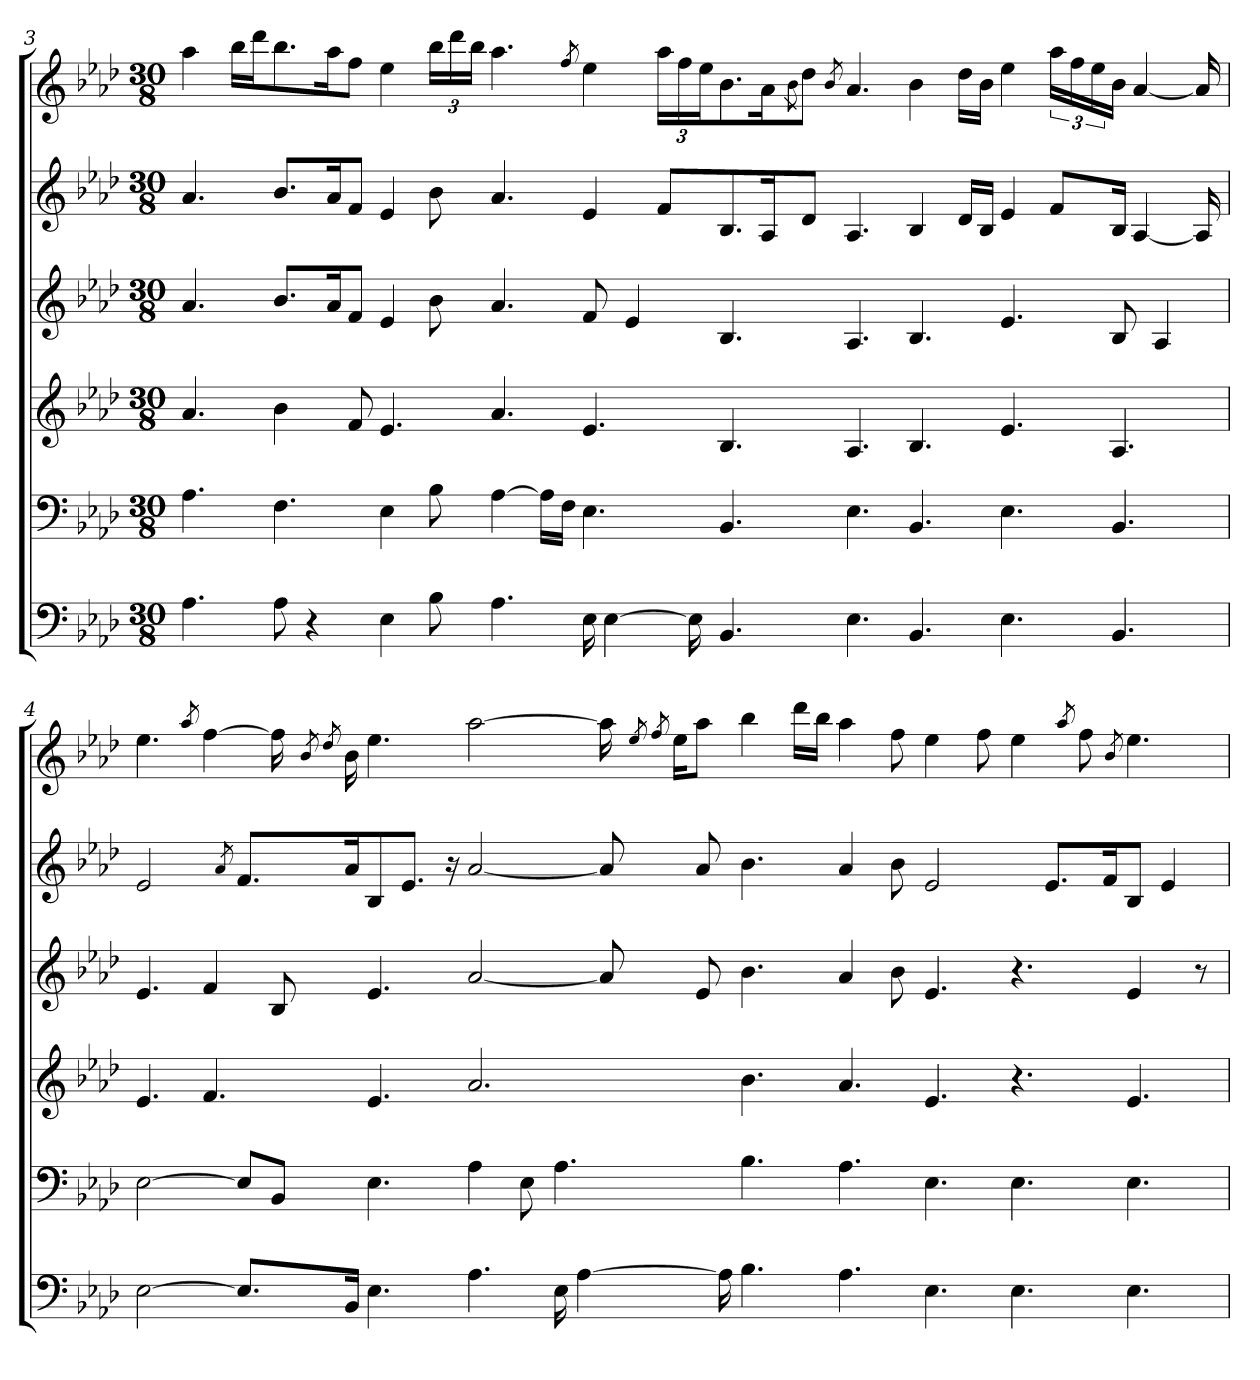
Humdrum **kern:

**kern	**kern	**kern	**kern	**kern	**kern
*part6	*part5	*part4	*part3	*part2	*part1
*staff6	*staff5	*staff4	*staff3	*staff2	*staff1
*clefF4	*clefF4	*clefG2	*clefG2	*clefG2	*clefG2
*k[b-e-a-d-]	*k[b-e-a-d-]	*k[b-e-a-d-]	*k[b-e-a-d-]	*k[b-e-a-d-]	*k[b-e-a-d-]
*M30/8	*M30/8	*M30/8	*M30/8	*M30/8	*M30/8
=3	=3	=3	=3	=3	=3
4.A-	4.A-	4.a-	4.a-	4.a-	4aa-
.	.	.	.	.	16bb-\LL
.	.	.	.	.	16ddd-\J
8A-	4.F	4b-	8.b-/L	8.b-/L	8.bb-\
4r	.	.	.	.	.
.	.	.	16a-/K	16a-/K	16aa-\K
.	.	8f	8f/J	8f/J	8ff\J
4E-	4E-	4.e-	4e-	4e-	4ee-
8B-	8B-	.	8b-	8b-	24bb-\LL
.	.	.	.	.	24ddd-\
.	.	.	.	.	24bb-\JJ
4.A-	[4A-	4.a-	4.a-	4.a-	4.aa-
.	16A-\LL]	.	.	.	.
.	16F\JJ	.	.	.	.
.	.	.	.	.	8qff
16E-	4.E-	4.e-	8f	4e-	4ee-
[4E-	.	.	.	.	.
.	.	.	4e-	.	.
.	.	.	.	8f/L	24aa-\LL
.	.	.	.	.	24ff\
16E-]	.	.	.	.	.
.	.	.	.	.	24ee-\J
4.BB-	4.BB-	4.B-	4.B-	8.B-/	8.b-\
.	.	.	.	16A-/K	16a-\K
.	.	.	.	.	8qb-\
.	.	.	.	8d-/J	8dd-\J
.	.	.	.	.	8qb-
4.E-	4.E-	4.A-	4.A-	4.A-	4.a-
4.BB-	4.BB-	4.B-	4.B-	4B-	4b-
.	.	.	.	16d-/LL	16dd-\LL
.	.	.	.	16B-/JJ	16b-\JJ
4.E-	4.E-	4.e-	4.e-	4e-	4ee-
.	.	.	.	8f/L	24aa-\LL
.	.	.	.	.	24ff\
.	.	.	.	.	24ee-\
4.BB-	4.BB-	4.A-	8B-	16B-/Jk	16b-\JJ
.	.	.	.	[4A-	[4a-
.	.	.	4A-	.	.
.	.	.	.	16A-]	16a-]
=4	=4	=4	=4	=4	=4
[2E-	[2E-	4.e-	4.e-	2e-	4.ee-
.	.	.	.	.	8qaa-
.	.	4.f	4f	.	[4ff
.	.	.	.	8qa-	.
8.E-/L]	8E-/L]	.	.	8.f/L	.
.	8BB-/J	.	8B-	.	16ff]
.	.	.	.	.	8qb-
.	.	.	.	.	8qdd-
16BB-/Jk	.	.	.	16a-/K	16b-
4.E-	4.E-	4.e-	4.e-	8B-/	4.ee-
.	.	.	.	8.e-/J	.
.	.	.	.	16r	.
4.A-	4A-	2.a-	[2a-	[2a-	[2aa-
.	8E-	.	.	.	.
16E-	4.A-	.	.	.	.
[4A-	.	.	.	.	.
.	.	.	8a-]	8a-]	16aa-]
.	.	.	.	.	8qee-
.	.	.	.	.	8qff
.	.	.	.	.	16ee-\KL
.	.	.	8e-	8a-	8aa-\J
16A-]	.	.	.	.	.
4.B-	4.B-	4.b-	4.b-	4.b-	4bb-
.	.	.	.	.	16ddd-\LL
.	.	.	.	.	16bb-\JJ
4.A-	4.A-	4.a-	4a-	4a-	4aa-
.	.	.	8b-	8b-	8ff
4.E-	4.E-	4.e-	4.e-	2e-	4ee-
.	.	.	.	.	8ff
4.E-	4.E-	4.r	4.r	.	4ee-
.	.	.	.	8.e-/L	.
.	.	.	.	.	8qaa-
.	.	.	.	.	8ff
.	.	.	.	16f/K	.
.	.	.	.	.	8qb-
4.E-	4.E-	4.e-	4e-	8B-/J	4.ee-
.	.	.	.	4e-	.
.	.	.	8r	.	.
=	=	=	=	=	=
*-	*-	*-	*-	*-	*-
